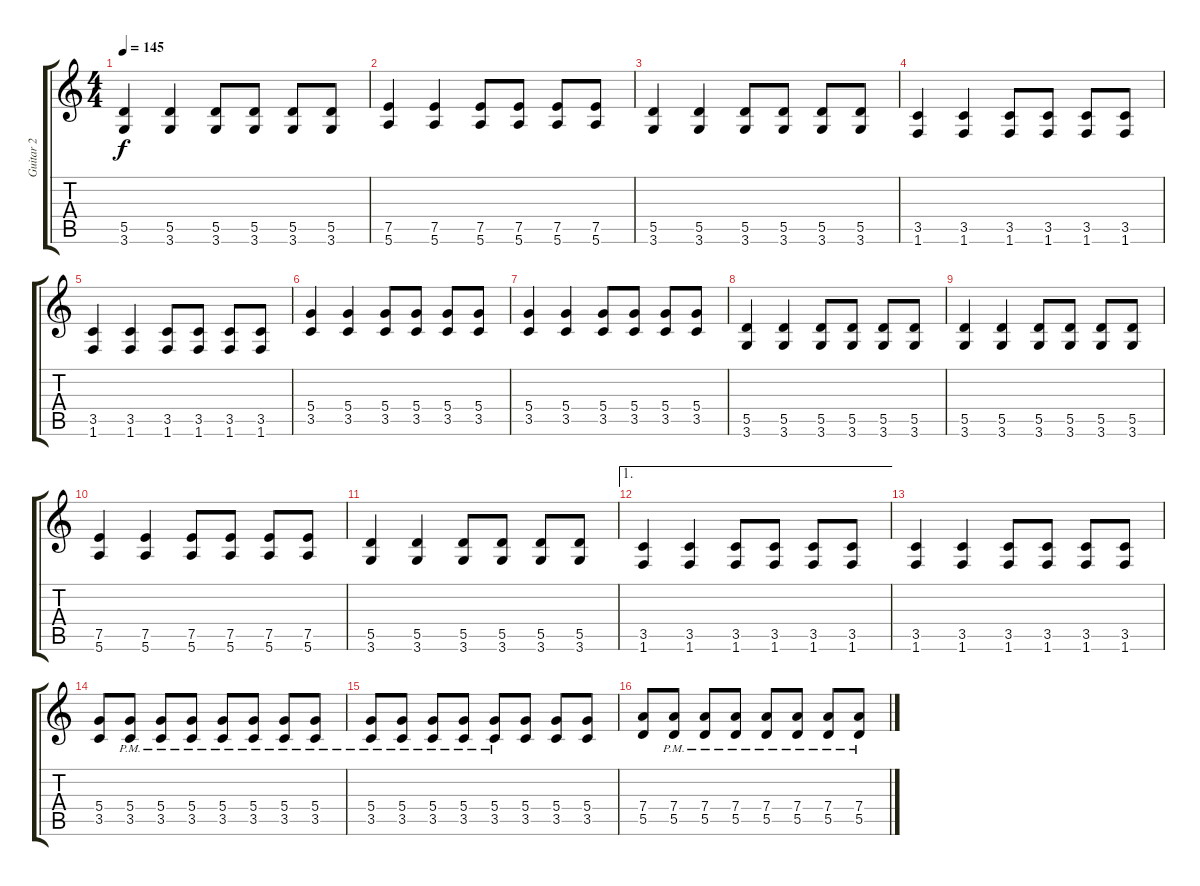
\track ("Guitar 2" "Guitar 2") {instrument distortionguitar}
\staff {score tabs}
\tuning (E4 B3 G3 D3 A2 E2) {hide}
\ts (4 4)
\tempo 145
\clef g2
\ks c
(5.5 3.6).4{dy f} (5.5 3.6).4 (5.5 3.6).8 (5.5 3.6).8 (5.5 3.6).8 (5.5 3.6).8 |
(7.5 5.6).4 (7.5 5.6).4 (7.5 5.6).8 (7.5 5.6).8 (7.5 5.6).8 (7.5 5.6).8 |
(5.5 3.6).4 (5.5 3.6).4 (5.5 3.6).8 (5.5 3.6).8 (5.5 3.6).8 (5.5 3.6).8 |
(3.5 1.6).4 (3.5 1.6).4 (3.5 1.6).8 (3.5 1.6).8 (3.5 1.6).8 (3.5 1.6).8 |
(3.5 1.6).4 (3.5 1.6).4 (3.5 1.6).8 (3.5 1.6).8 (3.5 1.6).8 (3.5 1.6).8 |
(5.4 3.5).4 (5.4 3.5).4 (5.4 3.5).8 (5.4 3.5).8 (5.4 3.5).8 (5.4 3.5).8 |
(5.4 3.5).4 (5.4 3.5).4 (5.4 3.5).8 (5.4 3.5).8 (5.4 3.5).8 (5.4 3.5).8 |
(5.5 3.6).4 (5.5 3.6).4 (5.5 3.6).8 (5.5 3.6).8 (5.5 3.6).8 (5.5 3.6).8 |
(5.5 3.6).4 (5.5 3.6).4 (5.5 3.6).8 (5.5 3.6).8 (5.5 3.6).8 (5.5 3.6).8 |
(7.5 5.6).4 (7.5 5.6).4 (7.5 5.6).8 (7.5 5.6).8 (7.5 5.6).8 (7.5 5.6).8 |
(5.5 3.6).4 (5.5 3.6).4 (5.5 3.6).8 (5.5 3.6).8 (5.5 3.6).8 (5.5 3.6).8 |
\ae 1
(3.5 1.6).4 (3.5 1.6).4 (3.5 1.6).8 (3.5 1.6).8 (3.5 1.6).8 (3.5 1.6).8 |
(3.5 1.6).4 (3.5 1.6).4 (3.5 1.6).8 (3.5 1.6).8 (3.5 1.6).8 (3.5 1.6).8 |
(5.4 3.5).8 (5.4{pm} 3.5{pm}).8 (5.4{pm} 3.5{pm}).8 (5.4{pm} 3.5{pm}).8 (5.4{pm} 3.5{pm}).8 (5.4{pm} 3.5{pm}).8 (5.4{pm} 3.5{pm}).8 (5.4{pm} 3.5{pm}).8 |
(5.4{pm} 3.5{pm}).8 (5.4{pm} 3.5{pm}).8 (5.4{pm} 3.5{pm}).8 (5.4{pm} 3.5{pm}).8 (5.4{pm} 3.5{pm}).8 (5.4 3.5).8 (5.4 3.5).8 (5.4 3.5).8 |
(7.4 5.5).8 (7.4{pm} 5.5{pm}).8 (7.4{pm} 5.5{pm}).8 (7.4{pm} 5.5{pm}).8 (7.4{pm} 5.5{pm}).8 (7.4{pm} 5.5{pm}).8 (7.4{pm} 5.5{pm}).8 (7.4{pm} 5.5{pm}).8
